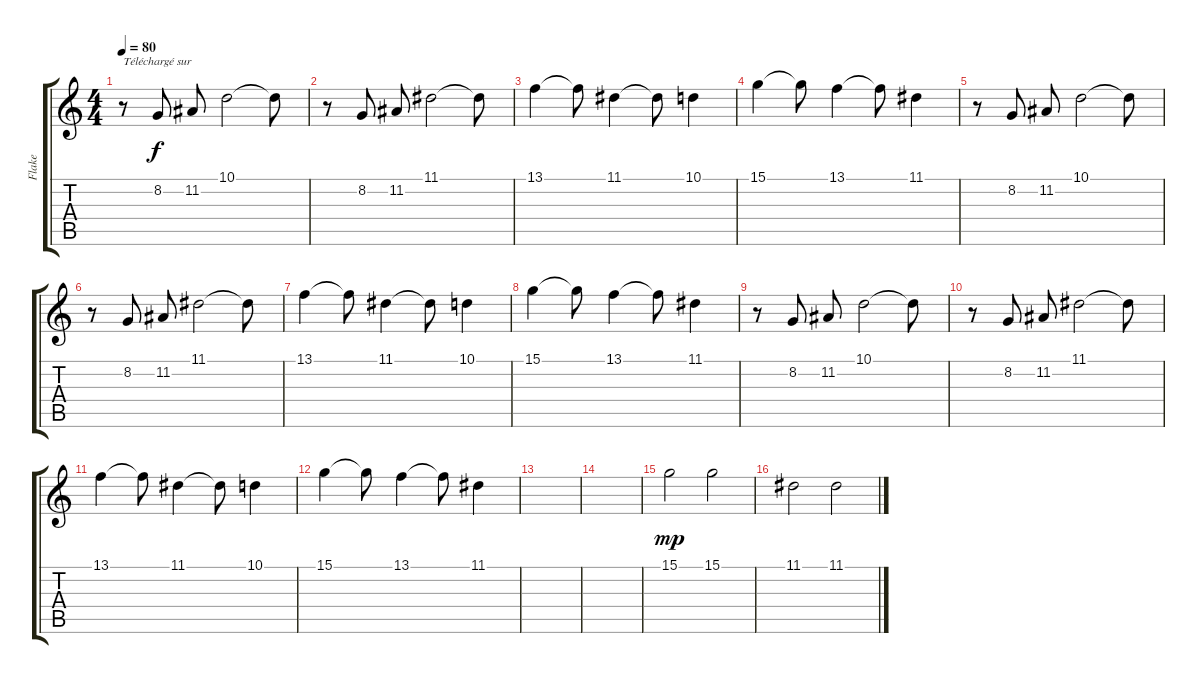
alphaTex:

\track ("Flake" "Flake") {instrument piccolo}
\staff {score tabs}
\tuning (E4 B3 G3 D3 A2 E2) {hide}
\ts (4 4)
\tempo 80
\clef g2
\ks c
r.8{txt "Téléchargé sur" dy f instrument piccolo} 8.2.8 11.2.8 10.1.2 10.1{t}.8 |
r.8 8.2.8 11.2.8 11.1.2 11.1{t}.8 |
13.1.4 13.1{t}.8 11.1.4 11.1{t}.8 10.1.4 |
15.1.4 15.1{t}.8 13.1.4 13.1{t}.8 11.1.4 |
r.8 8.2.8 11.2.8 10.1.2 10.1{t}.8 |
r.8 8.2.8 11.2.8 11.1.2 11.1{t}.8 |
13.1.4 13.1{t}.8 11.1.4 11.1{t}.8 10.1.4 |
15.1.4 15.1{t}.8 13.1.4 13.1{t}.8 11.1.4 |
r.8 8.2.8 11.2.8 10.1.2 10.1{t}.8 |
r.8 8.2.8 11.2.8 11.1.2 11.1{t}.8 |
13.1.4 13.1{t}.8 11.1.4 11.1{t}.8 10.1.4 |
15.1.4 15.1{t}.8 13.1.4 13.1{t}.8 11.1.4 |
|
|
15.1.2{dy mp instrument synthstrings1} 15.1.2 |
11.1.2 11.1.2
